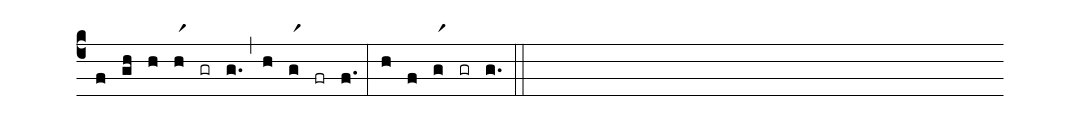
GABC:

%%
(c4)
(f) (gh)
(h) (hr1) (gr) (g.) (,)
(h) (gr1) (fr) (f.) (:)
(h) (f) (gr1) (gr) (g.) (::)
